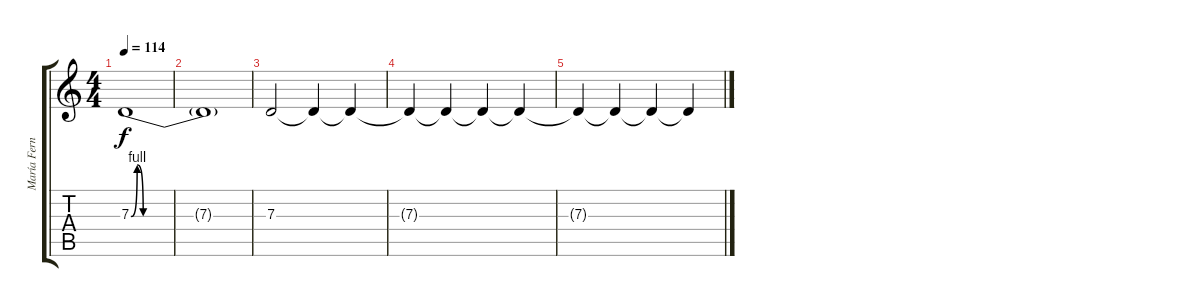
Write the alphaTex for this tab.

\track ("María Fernanda (voz)" "María Fern") {instrument lead3calliope}
\staff {score tabs}
\tuning (E4 B3 G3 D3 A2 E2) {hide}
\ts (4 4)
\tempo 114
\clef g2
\ks c
7.3{be (custom 0 0 3 4 6 0 10 0 45 0 60 0)}.1{dy f} |
7.3{t}.1 |
7.3.2 7.3{t}.4{volume 14} 7.3{t}.4{volume 13} |
7.3{t}.4{volume 12} 7.3{t}.4{volume 11} 7.3{t}.4{volume 10} 7.3{t}.4{volume 9} |
7.3{t}.4{volume 8} 7.3{t}.4{volume 7} 7.3{t}.4{volume 6} 7.3{t}.4{volume 5}
